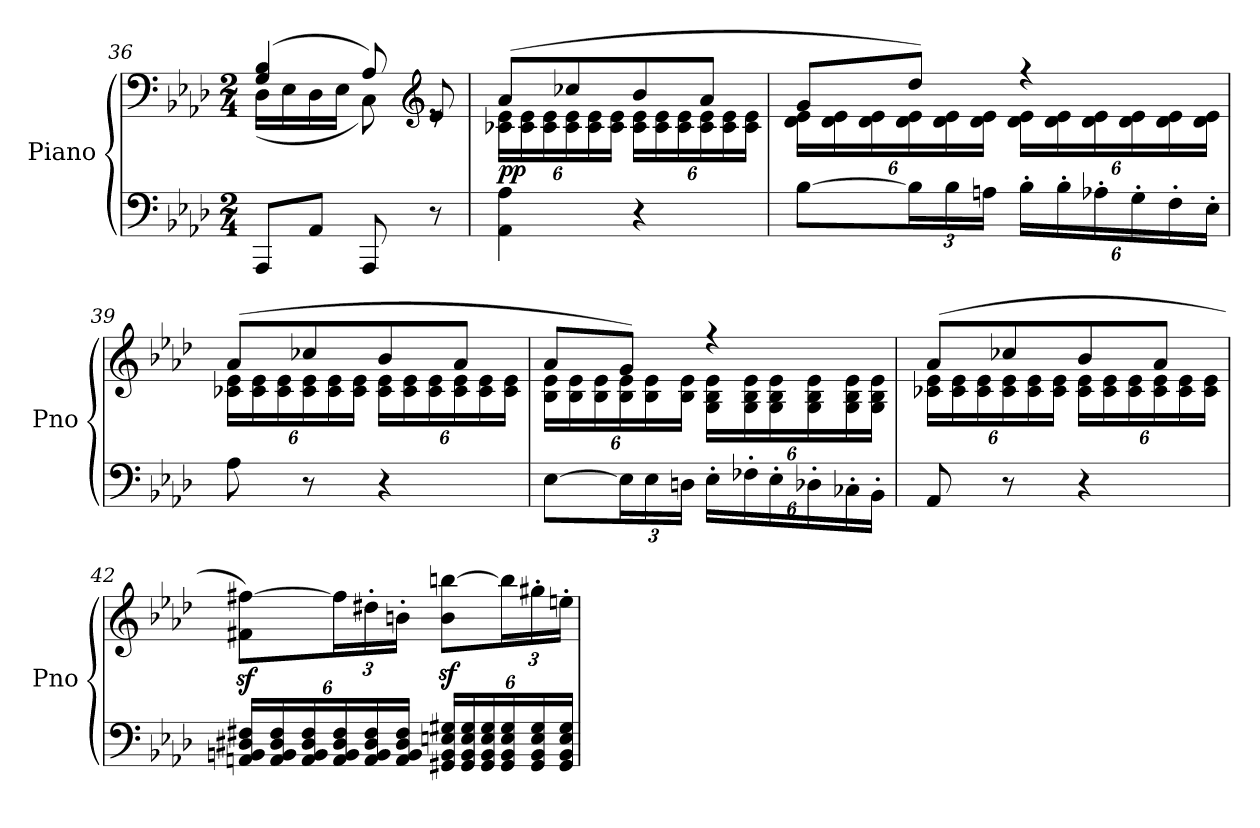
**kern	**kern	**dynam
*part1	*part1	*part1
*staff2	*staff1	*staff1/2
*I"Piano	*	*
*I'Pno	*	*
!!LO:LB:g=z
*clefF4	*clefF4	*
*k[b-e-a-d-]	*k[b-e-a-d-]	*
*M2/4	*M2/4	*
=36	=36	=36
*	*^	*
8AAA-/L	(4G/ 4B-/	(16D-\LL	.
.	.	16E-\	.
8AA-/J	.	16D-\	.
.	.	16E-\JJ	.
8AAA-/	8A-/)	8C\)	.
*	*clefG2	*	*
8r	8e-/	8re	.
=37	=37	=37	=37
*	*	*Xbrackettup	*
!	!	!	!LO:DY:b
4AA-\ 4A-\	(8a-/L	24c-X\ 24e-\LL	pp
.	.	24c-\ 24e-\	.
.	.	24c-\ 24e-\	.
.	8cc-X/	24c-\ 24e-\	.
.	.	24c-\ 24e-\	.
.	.	24c-\ 24e-\JJ	.
4r	8b-/	24c-\ 24e-\LL	.
.	.	24c-\ 24e-\	.
.	.	24c-\ 24e-\	.
.	8a-/J	24c-\ 24e-\	.
.	.	24c-\ 24e-\	.
.	.	24c-\ 24e-\JJ	.
=38	=38	=38	=38
[8B-\L	8g/L	24d-\ 24e-\LL	.
.	.	24d-\ 24e-\	.
.	.	24d-\ 24e-\	.
*Xbrackettup	*	*	*
24B-\L]	8dd-/J)	24d-\ 24e-\	.
24B-\	.	24d-\ 24e-\	.
24An\JJ	.	24d-\ 24e-\JJ	.
24B-'\LL	4r	24d-\ 24e-\LL	.
24B-'\	.	24d-\ 24e-\	.
24A-X'\	.	24d-\ 24e-\	.
24G'\	.	24d-\ 24e-\	.
24F'\	.	24d-\ 24e-\	.
24E-'\JJ	.	24d-\ 24e-\JJ	.
!!LO:PB:g=z	!!
=39	=39	=39	=39
8A-\	(8a-/L	24c-X\ 24e-\LL	.
.	.	24c-\ 24e-\	.
.	.	24c-\ 24e-\	.
8r	8cc-X/	24c-\ 24e-\	.
.	.	24c-\ 24e-\	.
.	.	24c-\ 24e-\JJ	.
4r	8b-/	24c-\ 24e-\LL	.
.	.	24c-\ 24e-\	.
.	.	24c-\ 24e-\	.
.	8a-/J	24c-\ 24e-\	.
.	.	24c-\ 24e-\	.
.	.	24c-\ 24e-\JJ	.
=40	=40	=40	=40
[8E-\L	8a-/L	24B-\ 24e-\LL	.
.	.	24B-\ 24e-\	.
.	.	24B-\ 24e-\	.
24E-\L]	8g/J)	24B-\ 24e-\	.
24E-\	.	24B-\ 24e-\	.
24Dn\JJ	.	24B-\ 24e-\JJ	.
24E-'\LL	4r	24G\ 24B-\ 24e-\LL	.
24F-X'\	.	24G\ 24B-\ 24e-\	.
24E-'\	.	24G\ 24B-\ 24e-\	.
24D-X'\	.	24G\ 24B-\ 24e-\	.
24C-X'\	.	24G\ 24B-\ 24e-\	.
24BB-'\JJ	.	24G\ 24B-\ 24e-\JJ	.
!!LO:LB:g=z	!!
=41	=41	=41	=41
8AA-/	(>8a-/L	24c-X\ 24e-\LL	.
.	.	24c-\ 24e-\	.
.	.	24c-\ 24e-\	.
!	!	!	!LO:DY:b
8r	8cc-X/	24c-\ 24e-\	other-dynamics
.	.	24c-\ 24e-\	.
.	.	24c-\ 24e-\JJ	.
4r	8b-/	24c-\ 24e-\LL	.
.	.	24c-\ 24e-\	.
.	.	24c-\ 24e-\	.
.	8a-/J	24c-\ 24e-\	.
.	.	24c-\ 24e-\	.
.	.	24c-\ 24e-\JJ	.
*	*v	*v	*
!!LO:LB:g=z
=42	=42	=42
24AAn/ 24BBn/ 24D#X/ 24F#X/LL	8f#X\z< [8ff#X\z<L)	.
24AA/ 24BB/ 24D#/ 24F#/	.	.
24AA/ 24BB/ 24D#/ 24F#/	.	.
*Xtuplet	*	*
24AA/ 24BB/ 24D#/ 24F#/	24ff#\L]	.
24AA/ 24BB/ 24D#/ 24F#/	24dd#X'\	.
24AA/ 24BB/ 24D#/ 24F#/JJ	24bn'\JJ	.
*tuplet	*	*
24GG#X/ 24BB/ 24En/ 24G#X/LL	8b\z< [8bbn\z<L	.
24GG#/ 24BB/ 24E/ 24G#/	.	.
24GG#/ 24BB/ 24E/ 24G#/	.	.
*Xtuplet	*	*
24GG#/ 24BB/ 24E/ 24G#/	24bb\L]	.
24GG#/ 24BB/ 24E/ 24G#/	24gg#X'\	.
24GG#/ 24BB/ 24E/ 24G#/JJ	24een'\JJ	.
=	=	=
*-	*-	*-
